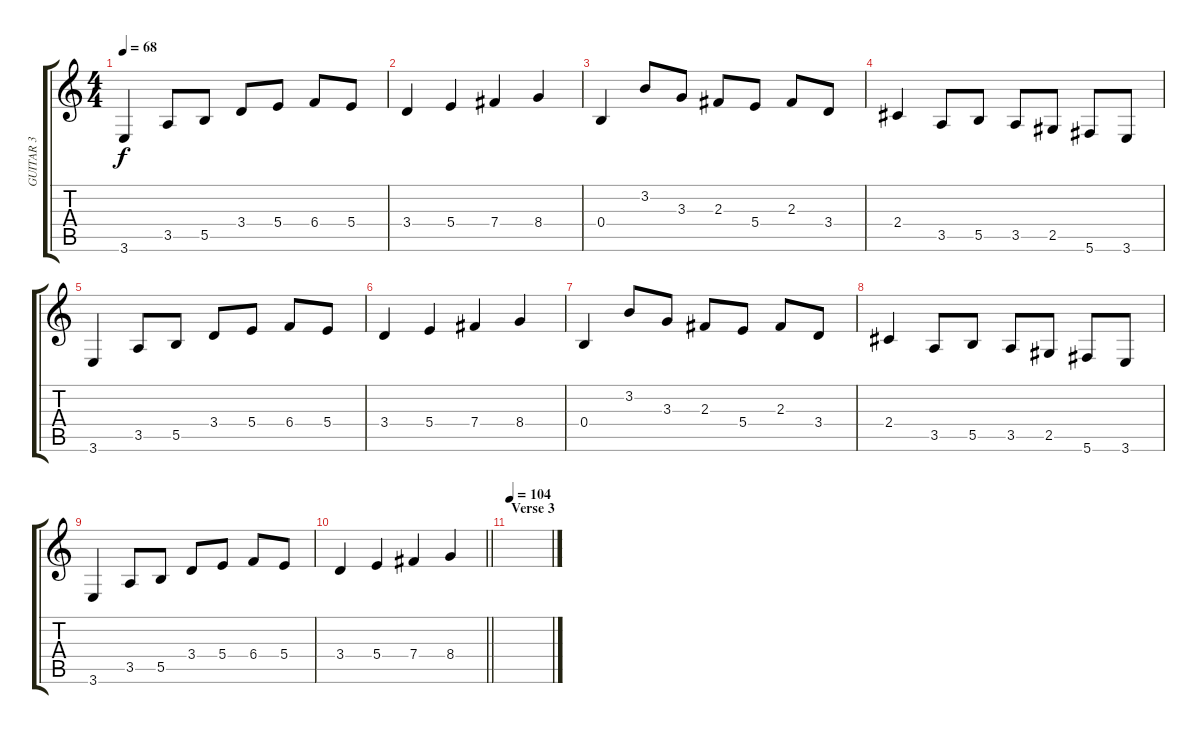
\track ("GUITAR 3" "GUITAR 3") {instrument electricguitarclean}
\staff {score tabs}
\tuning (Db4 Ab3 E3 B2 Gb2 Db2) {hide}
\ts (4 4)
\tempo 68
\clef g2
\ks c
3.6.4{dy f} 3.5.8 5.5.8 3.4.8 5.4.8 6.4.8 5.4.8 |
3.4.4 5.4.4 7.4.4 8.4.4 |
0.4.4 3.2.8 3.3.8 2.3.8 5.4.8 2.3.8 3.4.8 |
2.4.4 3.5.8 5.5.8 3.5.8 2.5.8 5.6.8 3.6.8 |
3.6.4 3.5.8 5.5.8 3.4.8 5.4.8 6.4.8 5.4.8 |
3.4.4 5.4.4 7.4.4 8.4.4 |
0.4.4 3.2.8 3.3.8 2.3.8 5.4.8 2.3.8 3.4.8 |
2.4.4 3.5.8 5.5.8 3.5.8 2.5.8 5.6.8 3.6.8 |
3.6.4 3.5.8 5.5.8 3.4.8 5.4.8 6.4.8 5.4.8 |
\barLineRight lightlight
3.4.4 5.4.4 7.4.4 8.4.4 |
\section ("" "Verse 3")
\tempo 104
